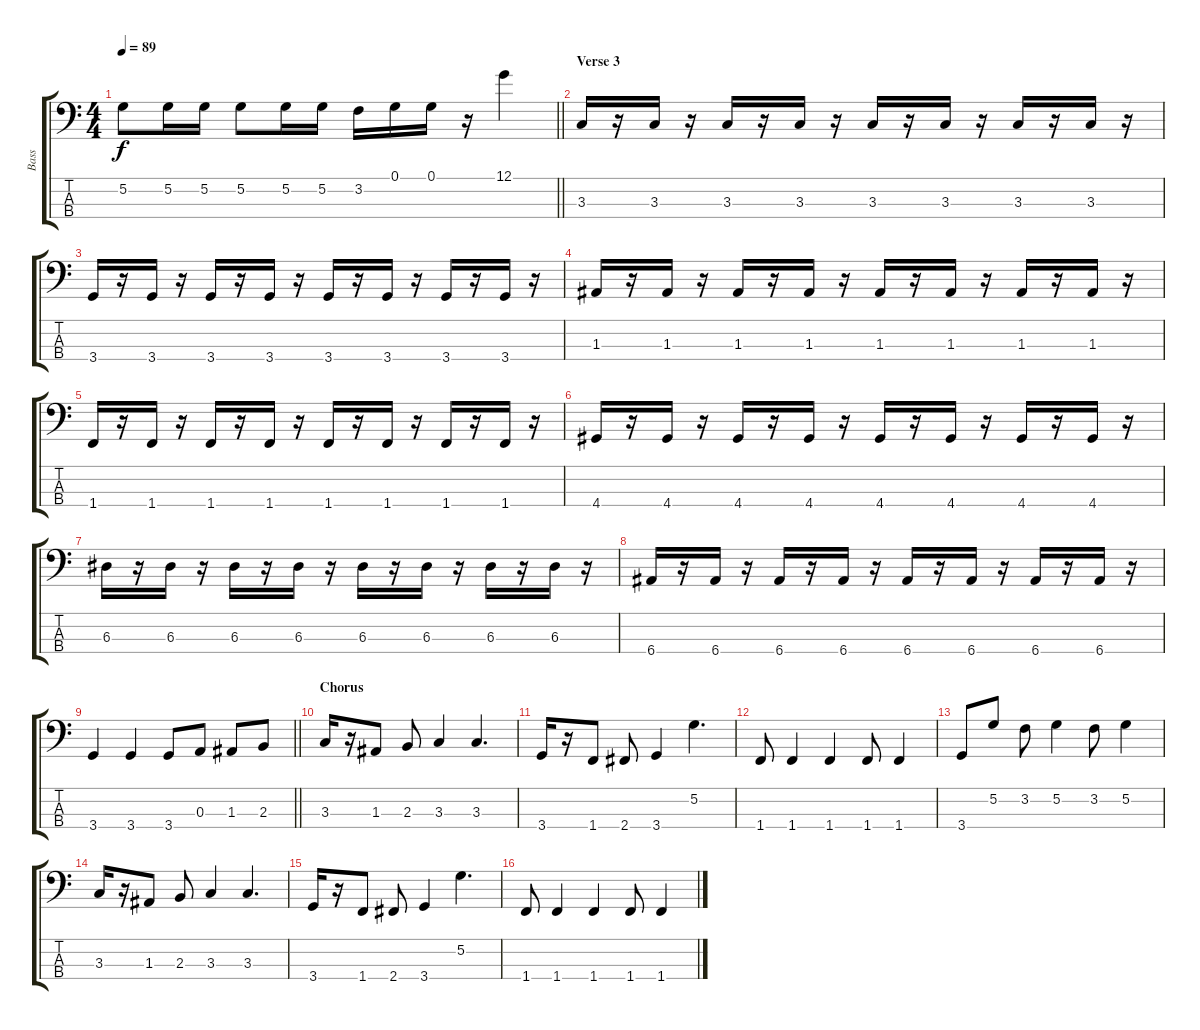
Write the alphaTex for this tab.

\track ("Bass" "Bass") {instrument electricbasspick}
\staff {score tabs}
\tuning (G2 D2 A1 E1) {hide}
\ts (4 4)
\tempo 89
\clef f4
\barLineRight lightlight
\ks c
5.2.8{dy f} 5.2.16 5.2.16 5.2.8 5.2.16 5.2.16 3.2.16 0.1.16 0.1.16 r.16 12.1.4 |
\section ("" "Verse 3")
3.3.16 r.16 3.3.16 r.16 3.3.16 r.16 3.3.16 r.16 3.3.16 r.16 3.3.16 r.16 3.3.16 r.16 3.3.16 r.16 |
3.4.16 r.16 3.4.16 r.16 3.4.16 r.16 3.4.16 r.16 3.4.16 r.16 3.4.16 r.16 3.4.16 r.16 3.4.16 r.16 |
1.3.16 r.16 1.3.16 r.16 1.3.16 r.16 1.3.16 r.16 1.3.16 r.16 1.3.16 r.16 1.3.16 r.16 1.3.16 r.16 |
1.4.16 r.16 1.4.16 r.16 1.4.16 r.16 1.4.16 r.16 1.4.16 r.16 1.4.16 r.16 1.4.16 r.16 1.4.16 r.16 |
4.4.16 r.16 4.4.16 r.16 4.4.16 r.16 4.4.16 r.16 4.4.16 r.16 4.4.16 r.16 4.4.16 r.16 4.4.16 r.16 |
6.3.16 r.16 6.3.16 r.16 6.3.16 r.16 6.3.16 r.16 6.3.16 r.16 6.3.16 r.16 6.3.16 r.16 6.3.16 r.16 |
6.4.16 r.16 6.4.16 r.16 6.4.16 r.16 6.4.16 r.16 6.4.16 r.16 6.4.16 r.16 6.4.16 r.16 6.4.16 r.16 |
\barLineRight lightlight
3.4.4 3.4.4 3.4.8 0.3.8 1.3.8 2.3.8 |
\section ("" "Chorus")
3.3.16 r.16 1.3.8 2.3.8 3.3.4 3.3.4{d} |
3.4.16 r.16 1.4.8 2.4.8 3.4.4 5.2.4{d} |
1.4.8 1.4.4 1.4.4 1.4.8 1.4.4 |
3.4.8 5.2.8 3.2.8 5.2.4 3.2.8 5.2.4 |
3.3.16 r.16 1.3.8 2.3.8 3.3.4 3.3.4{d} |
3.4.16 r.16 1.4.8 2.4.8 3.4.4 5.2.4{d} |
1.4.8 1.4.4 1.4.4 1.4.8 1.4.4
